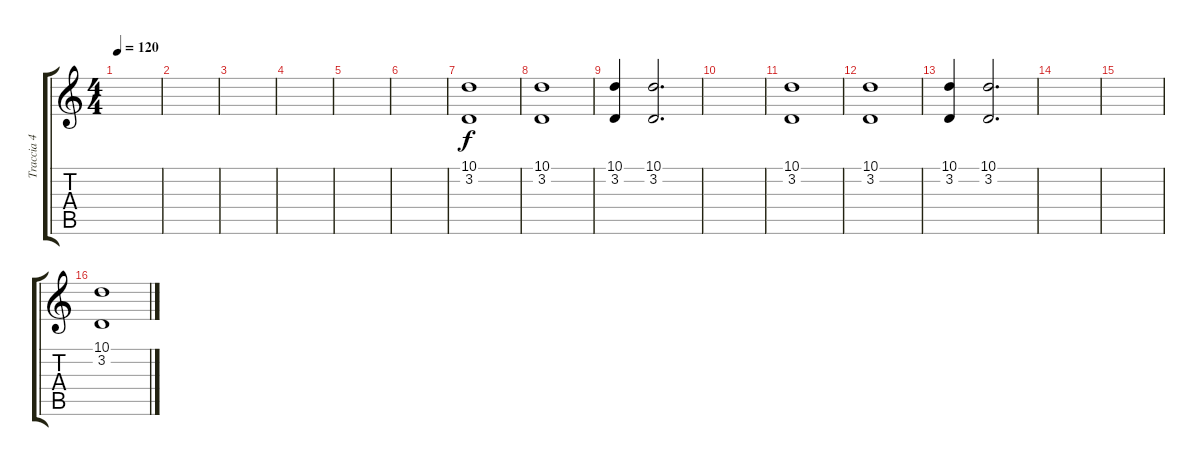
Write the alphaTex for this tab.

\track ("Traccia 4" "Traccia 4") {instrument tubularbells}
\staff {score tabs}
\tuning (E4 B3 G3 D3 A2 E2) {hide}
\ts (4 4)
\tempo 120
\clef g2
\ks c
|
|
|
|
|
|
(10.1 3.2).1 |
(10.1 3.2).1 |
(10.1 3.2).4 (10.1 3.2).2{d} |
|
(10.1 3.2).1 |
(10.1 3.2).1 |
(10.1 3.2).4 (10.1 3.2).2{d} |
|
|
(10.1 3.2).1
